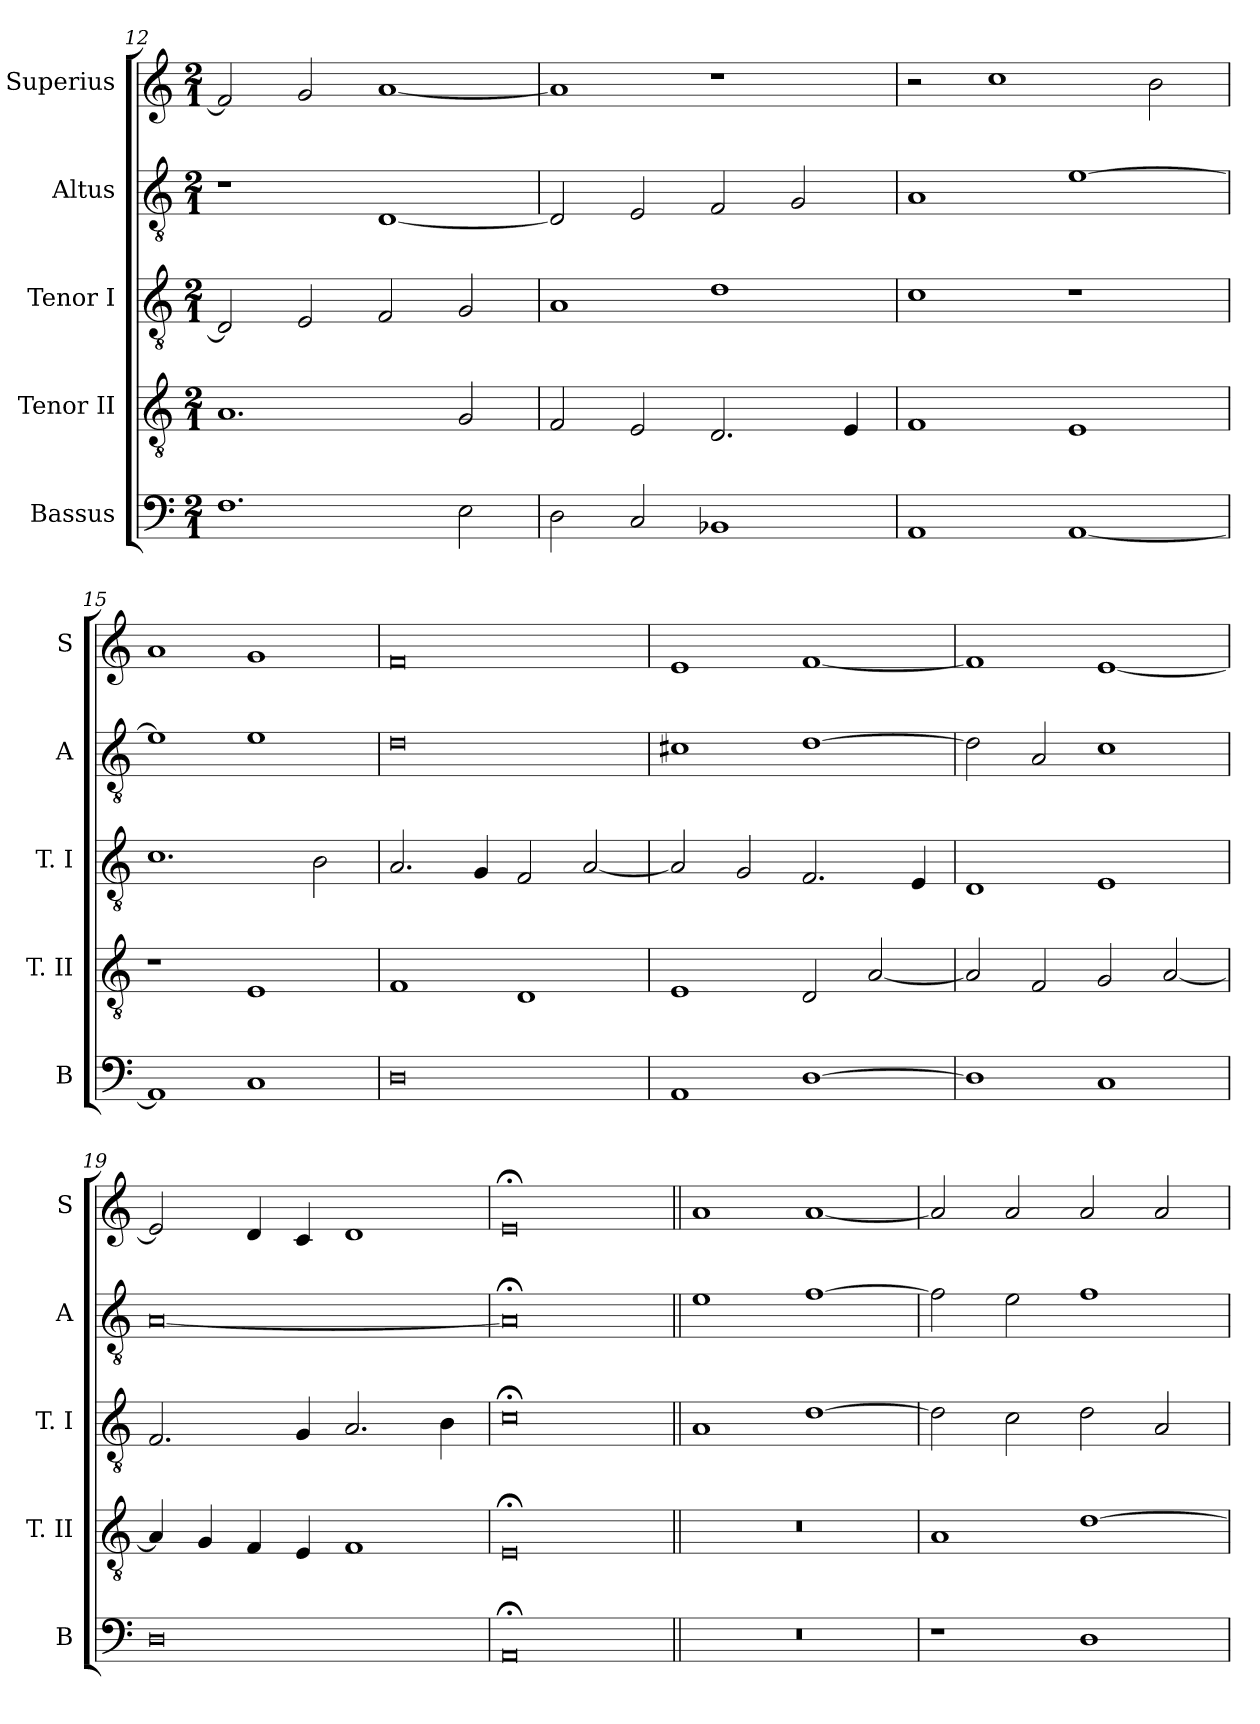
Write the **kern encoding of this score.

**kern	**kern	**kern	**kern	**kern
*part5	*part4	*part3	*part2	*part1
*staff5	*staff4	*staff3	*staff2	*staff1
*I"Bassus	*I"Tenor II	*I"Tenor I	*I"Altus	*I"Superius
*I'B	*I'T. II	*I'T. I	*I'A	*I'S
*clefF4	*clefGv2	*clefGv2	*clefGv2	*clefG2
*k[]	*k[]	*k[]	*k[]	*k[]
*C:	*C:	*C:	*C:	*C:
*M2/1	*M2/1	*M2/1	*M2/1	*M2/1
=12	=12	=12	=12	=12
1.F	1.A	2D]	1r	2f]
.	.	2E	.	2g
.	.	2F	[1D	[1a
2E	2G	2G	.	.
=13	=13	=13	=13	=13
2D	2F	1A	2D]	1a]
2C	2E	.	2E	.
1BB-X	2.D	1d	2F	1r
.	.	.	2G	.
.	4E	.	.	.
=14	=14	=14	=14	=14
1AA	1F	1c	1A	2r
.	.	.	.	1cc
[1AA	1E	1r	[1e	.
.	.	.	.	2b
=15	=15	=15	=15	=15
1AA]	1r	1.c	1e]	1a
1C	1E	.	1e	1g
.	.	2B	.	.
=16	=16	=16	=16	=16
0D	1F	2.A	0d	0f
.	.	4G	.	.
.	1D	2F	.	.
.	.	[2A	.	.
=17	=17	=17	=17	=17
1AA	1E	2A]	1c#X	1e
.	.	2G	.	.
[1D	2D	2.F	[1d	[1f
.	[2A	.	.	.
.	.	4E	.	.
=18	=18	=18	=18	=18
1D]	2A]	1D	2d]	1f]
.	2F	.	2A	.
1C	2G	1E	1c	[1e
.	[2A	.	.	.
=19	=19	=19	=19	=19
0D	4A]	2.F	[0A	2e]
.	4G	.	.	.
.	4F	.	.	4d
.	4E	4G	.	4c
.	1F	2.A	.	1d
.	.	4B	.	.
=20	=20	=20	=20	=20
0AA;<	0E;<	0c;<	0A;<]	0e;<
=21||	=21||	=21||	=21||	=21||
0r	0r	1A	1e	1a
.	.	[1d	[1f	[1a
=22	=22	=22	=22	=22
1r	1A	2d]	2f]	2a]
.	.	2c	2e	2a
1D	[1d	2d	1f	2a
.	.	2A	.	2a
=	=	=	=	=
*-	*-	*-	*-	*-
